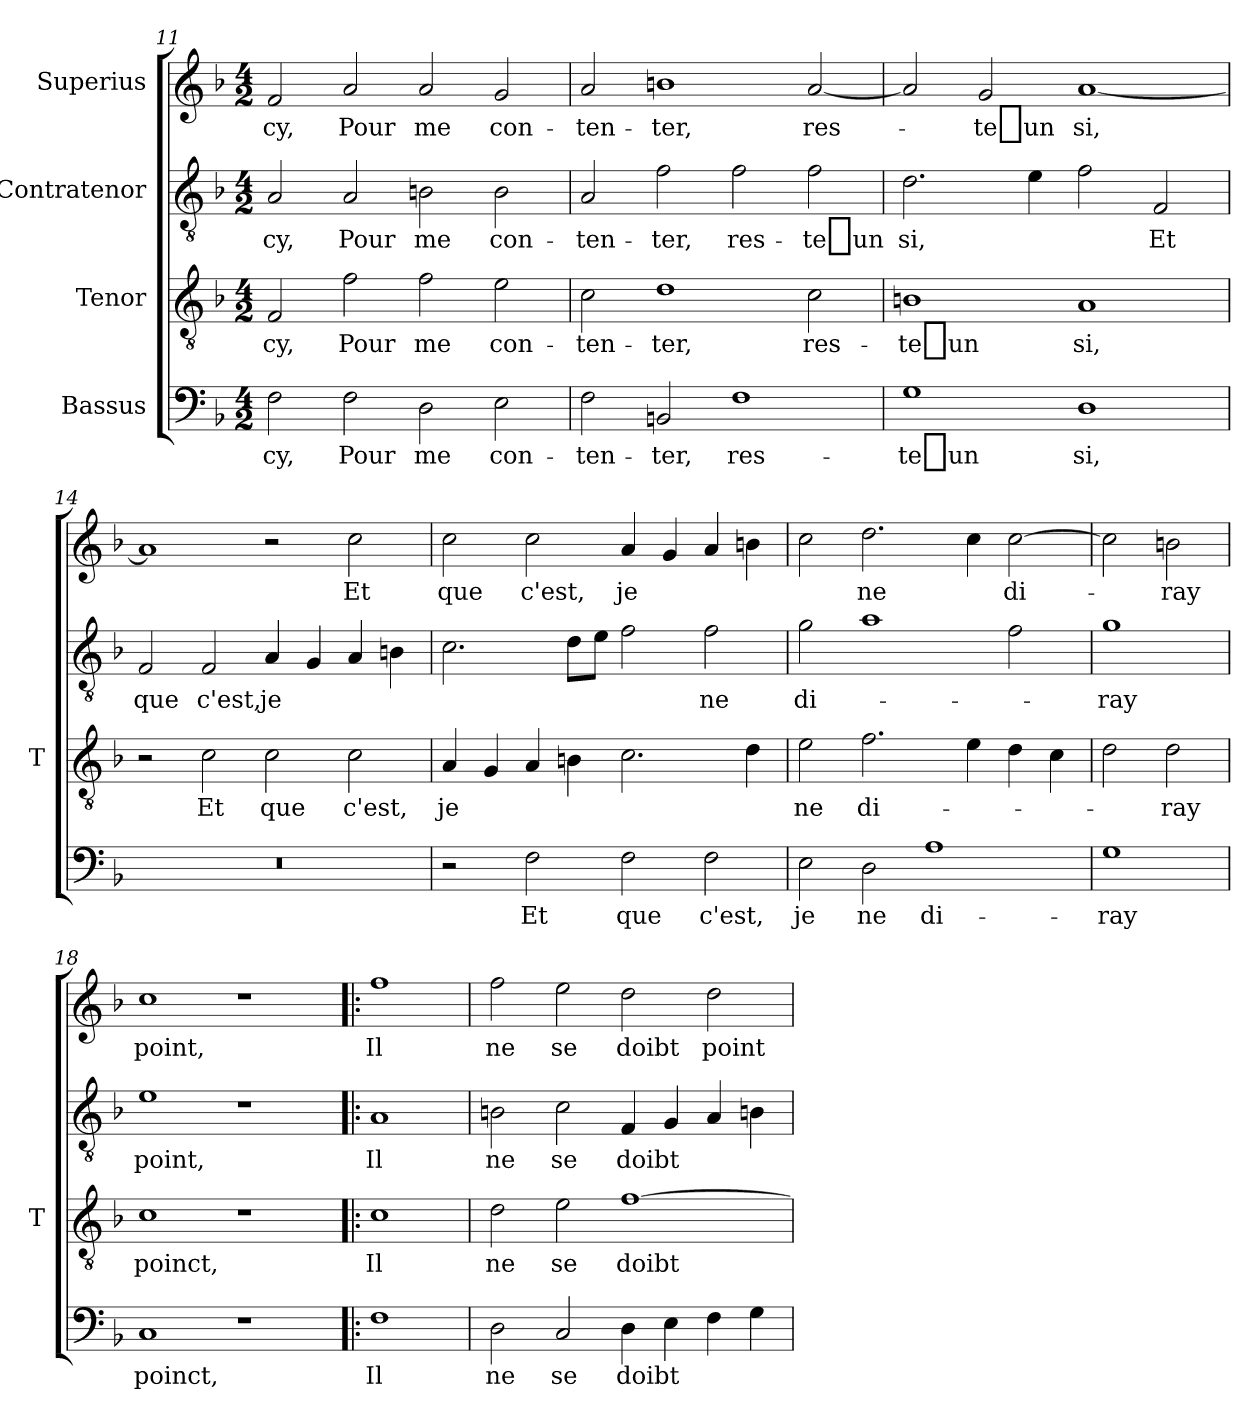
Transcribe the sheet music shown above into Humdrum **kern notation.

**kern	**text	**kern	**text	**kern	**text	**kern	**text
*part4	*part4	*part3	*part3	*part2	*part2	*part1	*part1
*staff4	*staff4	*staff3	*staff3	*staff2	*staff2	*staff1	*staff1
*I"Bassus	*	*I"Tenor	*	*I"Contratenor	*	*I"Superius	*
*	*	*I'T	*	*	*	*	*
*clefF4	*	*clefGv2	*	*clefGv2	*	*clefG2	*
*k[b-]	*	*k[b-]	*	*k[b-]	*	*k[b-]	*
*M4/2	*	*M4/2	*	*M4/2	*	*M4/2	*
=11	=11	=11	=11	=11	=11	=11	=11
2F	-cy,	2F	-cy,	2A	-cy,	2f	-cy,
2F	-Pour	2f	-Pour	2A	-Pour	2a	-Pour
2D	-me	2f	-me	2Bn	-me	2a	-me
2E	con-	2e	con-	2B	con-	2g	con-
=12	=12	=12	=12	=12	=12	=12	=12
2F	ten-	2c	ten-	2A	ten-	2a	ten-
2BBn	-ter,	1d	-ter,	2f	-ter,	1b	-ter,
1F	res-	.	.	2f	res-	.	.
.	.	2c	res-	2f	-te_un	[2a	res-
=13	=13	=13	=13	=13	=13	=13	=13
1G	-te_un	1Bn	-te_un	2.d	-si,	2a]	.
.	.	.	.	.	.	2g	-te_un
.	.	.	.	4e	.	.	.
1D	-si,	1A	-si,	2f	.	[1a	-si,
.	.	.	.	2F	-Et	.	.
=14	=14	=14	=14	=14	=14	=14	=14
0r	.	2r	.	2F	-que	1a]	.
.	.	2c	-Et	2F	-c'est,	.	.
.	.	2c	-que	4A	-je	2r	.
.	.	.	.	4G	.	.	.
.	.	2c	-c'est,	4A	.	2cc	-Et
.	.	.	.	4Bn	.	.	.
=15	=15	=15	=15	=15	=15	=15	=15
2r	.	4A	-je	2.c	.	2cc	-que
.	.	4G	.	.	.	.	.
2F	-Et	4A	.	.	.	2cc	-c'est,
.	.	4Bn	.	8dL	.	.	.
.	.	.	.	8eJ	.	.	.
2F	-que	2.c	.	2f	.	4a	-je
.	.	.	.	.	.	4g	.
2F	-c'est,	.	.	2f	-ne	4a	.
.	.	4d	.	.	.	4b	.
=16	=16	=16	=16	=16	=16	=16	=16
2E	-je	2e	-ne	2g	di-	2cc	.
2D	-ne	2.f	di-	1a	.	2.dd	-ne
1A	di-	.	.	.	.	.	.
.	.	4e	.	.	.	4cc	.
.	.	4d	.	2f	.	[2cc	di-
.	.	4c	.	.	.	.	.
=17	=17	=17	=17	=17	=17	=17	=17
1G	-ray	2d	.	1g	-ray	2cc]	.
.	.	2d	-ray	.	.	2bn	-ray
=18	=18	=18	=18	=18	=18	=18	=18
1C	-poinct,	1c	-poinct,	1e	-point,	1cc	-point,
1r	.	1r	.	1r	.	1r	.
=19!|:	=19!|:	=19!|:	=19!|:	=19!|:	=19!|:	=19!|:	=19!|:
1F	-Il	1c	-Il	1A	-Il	1ff	-Il
=20	=20	=20	=20	=20	=20	=20	=20
2D	-ne	2d	-ne	2Bn	-ne	2ff	-ne
2C	-se	2e	-se	2c	-se	2ee	-se
4D	-doibt	[1f	-doibt	4F	-doibt	2dd	-doibt
4E	.	.	.	4G	.	.	.
4F	.	.	.	4A	.	2dd	-point
4G	.	.	.	4Bn	.	.	.
=	=	=	=	=	=	=	=
*-	*-	*-	*-	*-	*-	*-	*-
